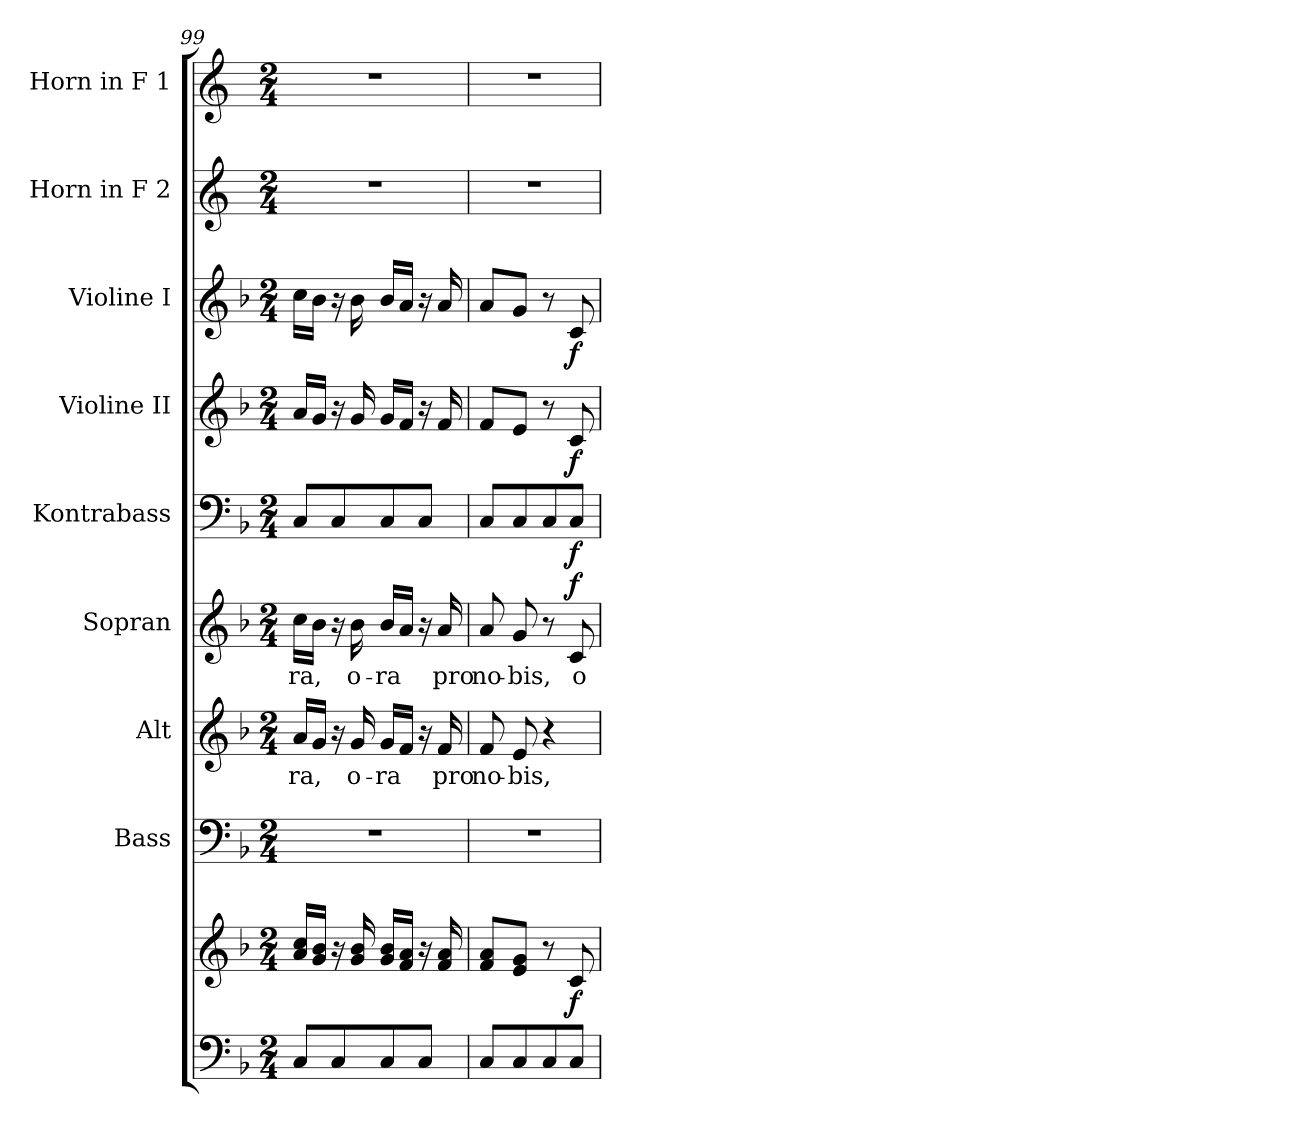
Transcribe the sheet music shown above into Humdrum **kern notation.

**kern	**kern	**dynam	**kern	**kern	**text	**kern	**text	**dynam	**kern	**dynam	**kern	**dynam	**kern	**dynam	**kern	**kern
*part9	*part9	*part9	*part8	*part7	*part7	*part6	*part6	*part6	*part5	*part5	*part4	*part4	*part3	*part3	*part2	*part1
*staff10	*staff9	*staff9/10	*staff8	*staff7	*staff7	*staff6	*staff6	*staff6	*staff5	*staff5	*staff4	*staff4	*staff3	*staff3	*staff2	*staff1
*	*	*	*I"Bass	*I"Alt	*	*I"Sopran	*	*	*I"Kontrabass	*	*I"Violine II	*	*I"Violine I	*	*I"Horn in F 2	*I"Horn in F 1
*	*	*	*I'B.	*I'A.	*	*I'S.	*	*	*I'Kb.	*	*I'Vl. II	*	*I'Vl. I	*	*I'Hrn. 2	*I'Hrn. 1
*clefF4	*clefG2	*	*clefF4	*clefG2	*	*clefG2	*	*	*clefF4	*	*clefG2	*	*clefG2	*	*clefG2	*clefG2
*	*	*	*	*	*	*	*	*	*ITrd7c12	*	*	*	*	*	*ITrd4c7	*ITrd4c7
*k[b-]	*k[b-]	*	*k[b-]	*k[b-]	*	*k[b-]	*	*	*k[b-]	*	*k[b-]	*	*k[b-]	*	*k[b-]	*k[b-]
*F:	*F:	*	*F:	*F:	*	*F:	*	*	*F:	*	*F:	*	*F:	*	*F:	*F:
*M2/4	*M2/4	*	*M2/4	*M2/4	*	*M2/4	*	*	*M2/4	*	*M2/4	*	*M2/4	*	*M2/4	*M2/4
=99	=99	=99	=99	=99	=99	=99	=99	=99	=99	=99	=99	=99	=99	=99	=99	=99
!	!	!	!	!	!LO:LY:b	!	!LO:LY:b	!	!	!	!	!	!	!	!	!
8C/L	16a/ 16cc/LL	.	2r	16a/LL	-ra,	16cc\LL	-ra,	.	8CC/L	.	16a/LL	.	16cc\LL	.	2r	2r
.	16g/ 16b-/JJ	.	.	16g/JJ	.	16b-\JJ	.	.	.	.	16g/JJ	.	16b-\JJ	.	.	.
8C/	16r	.	.	16r	.	16r	.	.	8CC/	.	16r	.	16r	.	.	.
!	!	!	!	!	!LO:LY:b	!	!LO:LY:b	!	!	!	!	!	!	!	!	!
.	16g/ 16b-/	.	.	16g/	o-	16b-\	o-	.	.	.	16g/	.	16b-\	.	.	.
!	!	!	!	!	!LO:LY:b	!	!LO:LY:b	!	!	!	!	!	!	!	!	!
8C/	16g/ 16b-/LL	.	.	16g/LL	-ra	16b-/LL	-ra	.	8CC/	.	16g/LL	.	16b-/LL	.	.	.
.	16f/ 16a/JJ	.	.	16f/JJ	.	16a/JJ	.	.	.	.	16f/JJ	.	16a/JJ	.	.	.
8C/J	16r	.	.	16r	.	16r	.	.	8CC/J	.	16r	.	16r	.	.	.
!	!	!	!	!	!LO:LY:b	!	!LO:LY:b	!	!	!	!	!	!	!	!	!
.	16f/ 16a/	.	.	16f/	pro	16a/	pro	.	.	.	16f/	.	16a/	.	.	.
=100	=100	=100	=100	=100	=100	=100	=100	=100	=100	=100	=100	=100	=100	=100	=100	=100
!	!	!	!	!	!LO:LY:b	!	!LO:LY:b	!	!	!	!	!	!	!	!	!
8C/L	8f/ 8a/L	.	2r	8f/	no-	8a/	no-	.	8CC/L	.	8f/L	.	8a/L	.	2r	2r
!	!	!	!	!	!LO:LY:b	!	!LO:LY:b	!	!	!	!	!	!	!	!	!
8C/	8e/ 8g/J	.	.	8e/	-bis,	8g/	-bis,	.	8CC/	.	8e/J	.	8g/J	.	.	.
8C/	8r	.	.	4r	.	8r	.	.	8CC/	.	8r	.	8r	.	.	.
!	!	!LO:DY:b	!	!	!	!	!LO:LY:b	!LO:DY:a	!	!LO:DY:b	!	!LO:DY:b	!	!LO:DY:b	!	!
8C/J	8c/	f	.	.	.	8c/	o-	f	8CC/J	f	8c/	f	8c/	f	.	.
=	=	=	=	=	=	=	=	=	=	=	=	=	=	=	=	=
*-	*-	*-	*-	*-	*-	*-	*-	*-	*-	*-	*-	*-	*-	*-	*-	*-
